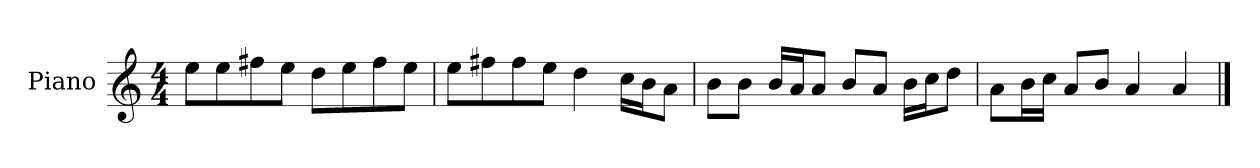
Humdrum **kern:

**kern
*part1
*staff1
*I"Piano
*I'P-no
*clefG2
*k[]
*M4/4
*MM90
=1
8ee\L
8ee\
8ff#X\
8ee\J
8dd\L
8ee\
8ff#\
8ee\J
=2
8ee\L
8ff#X\
8ff#\
8ee\J
4dd\
16cc\LL
16b\J
8a\J
=3
8b\L
8b\J
16b/LL
16a/J
8a/J
8b/L
8a/J
16b\LL
16cc\J
8dd\J
=4
8a\L
16b\L
16cc\JJ
8a/L
8b/J
4a/
4a/
==
*-
